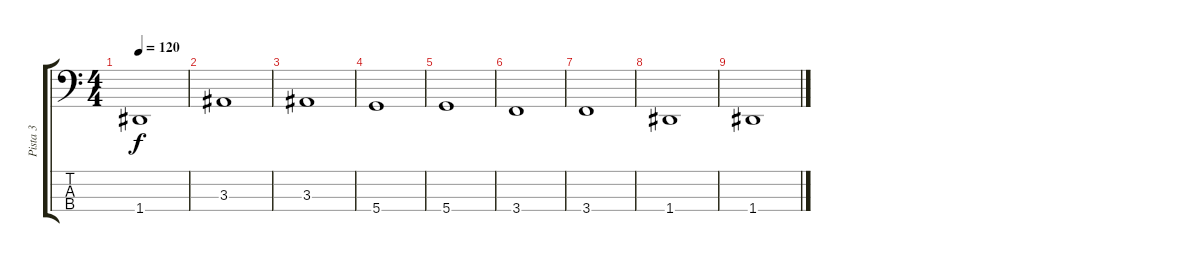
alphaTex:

\track ("Pista 3" "Pista 3") {instrument electricbassfinger}
\staff {score tabs}
\tuning (F2 C2 G1 D1) {hide}
\ts (4 4)
\tempo 120
\clef f4
\ks c
1.4.1{dy f} |
3.3.1 |
3.3.1 |
5.4.1 |
5.4.1 |
3.4.1 |
3.4.1 |
1.4.1 |
1.4.1
